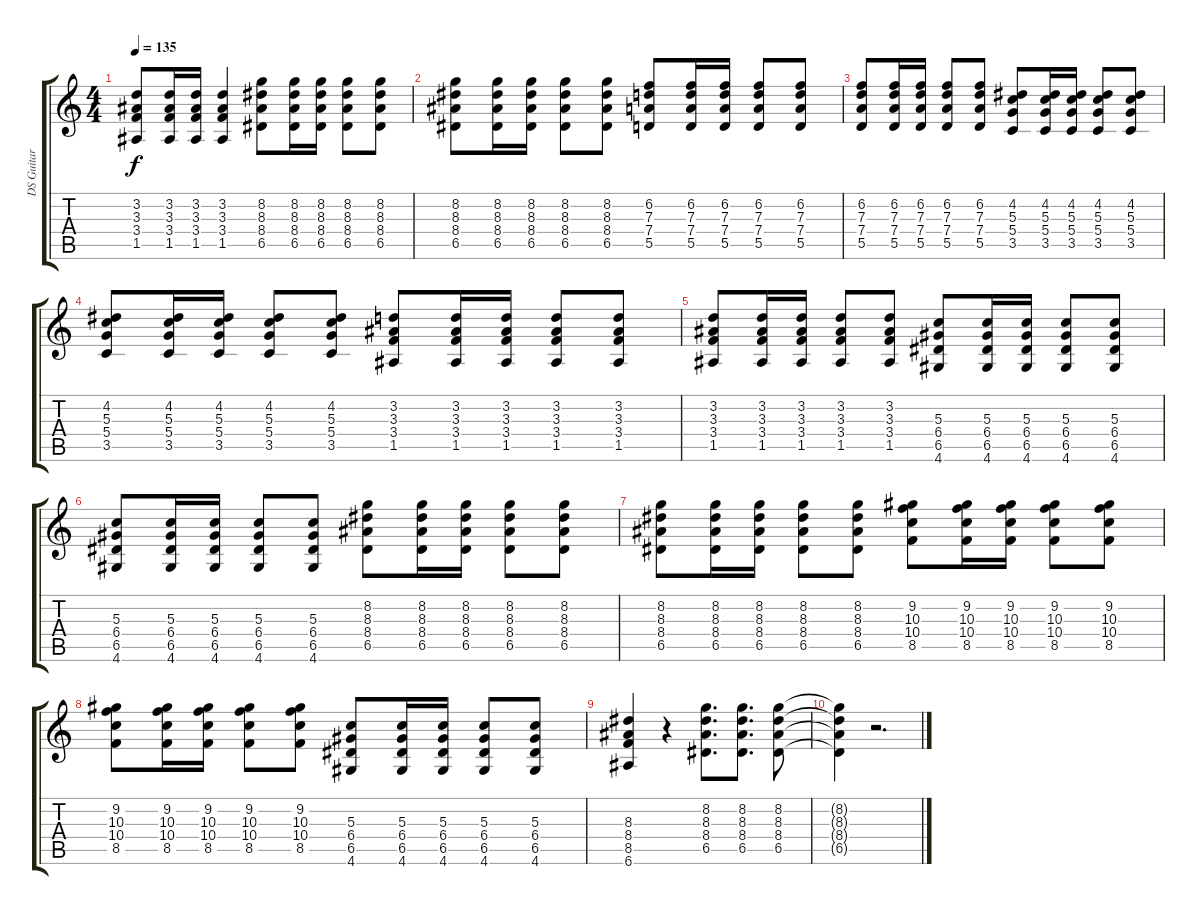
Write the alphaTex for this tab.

\track ("DS Guitar 2" "DS Guitar ") {instrument distortionguitar}
\staff {score tabs}
\tuning (E4 B3 G3 D3 A2 E2) {hide}
\ts (4 4)
\tempo 135
\clef g2
\ks c
(3.2 3.3 3.4 1.5).8{dy f} (3.2 3.3 3.4 1.5).16 (3.2 3.3 3.4 1.5).16 (3.2 3.3 3.4 1.5).4 (8.2 8.3 8.4 6.5).8 (8.2 8.3 8.4 6.5).16 (8.2 8.3 8.4 6.5).16 (8.2 8.3 8.4 6.5).8 (8.2 8.3 8.4 6.5).8 |
(8.2 8.3 8.4 6.5).8 (8.2 8.3 8.4 6.5).16 (8.2 8.3 8.4 6.5).16 (8.2 8.3 8.4 6.5).8 (8.2 8.3 8.4 6.5).8 (6.2 7.3 7.4 5.5).8 (6.2 7.3 7.4 5.5).16 (6.2 7.3 7.4 5.5).16 (6.2 7.3 7.4 5.5).8 (6.2 7.3 7.4 5.5).8 |
(6.2 7.3 7.4 5.5).8 (6.2 7.3 7.4 5.5).16 (6.2 7.3 7.4 5.5).16 (6.2 7.3 7.4 5.5).8 (6.2 7.3 7.4 5.5).8 (4.2 5.3 5.4 3.5).8 (4.2 5.3 5.4 3.5).16 (4.2 5.3 5.4 3.5).16 (4.2 5.3 5.4 3.5).8 (4.2 5.3 5.4 3.5).8 |
(4.2 5.3 5.4 3.5).8 (4.2 5.3 5.4 3.5).16 (4.2 5.3 5.4 3.5).16 (4.2 5.3 5.4 3.5).8 (4.2 5.3 5.4 3.5).8 (3.2 3.3 3.4 1.5).8 (3.2 3.3 3.4 1.5).16 (3.2 3.3 3.4 1.5).16 (3.2 3.3 3.4 1.5).8 (3.2 3.3 3.4 1.5).8 |
(3.2 3.3 3.4 1.5).8 (3.2 3.3 3.4 1.5).16 (3.2 3.3 3.4 1.5).16 (3.2 3.3 3.4 1.5).8 (3.2 3.3 3.4 1.5).8 (5.3 6.4 6.5 4.6).8 (5.3 6.4 6.5 4.6).16 (5.3 6.4 6.5 4.6).16 (5.3 6.4 6.5 4.6).8 (5.3 6.4 6.5 4.6).8 |
(5.3 6.4 6.5 4.6).8 (5.3 6.4 6.5 4.6).16 (5.3 6.4 6.5 4.6).16 (5.3 6.4 6.5 4.6).8 (5.3 6.4 6.5 4.6).8 (8.2 8.3 8.4 6.5).8 (8.2 8.3 8.4 6.5).16 (8.2 8.3 8.4 6.5).16 (8.2 8.3 8.4 6.5).8 (8.2 8.3 8.4 6.5).8 |
(8.2 8.3 8.4 6.5).8 (8.2 8.3 8.4 6.5).16 (8.2 8.3 8.4 6.5).16 (8.2 8.3 8.4 6.5).8 (8.2 8.3 8.4 6.5).8 (9.2 10.3 10.4 8.5).8 (9.2 10.3 10.4 8.5).16 (9.2 10.3 10.4 8.5).16 (9.2 10.3 10.4 8.5).8 (9.2 10.3 10.4 8.5).8 |
(9.2 10.3 10.4 8.5).8 (9.2 10.3 10.4 8.5).16 (9.2 10.3 10.4 8.5).16 (9.2 10.3 10.4 8.5).8 (9.2 10.3 10.4 8.5).8 (5.3 6.4 6.5 4.6).8 (5.3 6.4 6.5 4.6).16 (5.3 6.4 6.5 4.6).16 (5.3 6.4 6.5 4.6).8 (5.3 6.4 6.5 4.6).8 |
(8.3 8.4 8.5 6.6).4 r.4 (8.2 8.3 8.4 6.5).8{d} (8.2 8.3 8.4 6.5).8{d} (8.2 8.3 8.4 6.5).8 |
(8.2{t} 8.3{t} 8.4{t} 6.5{t}).4 r.2{d}
